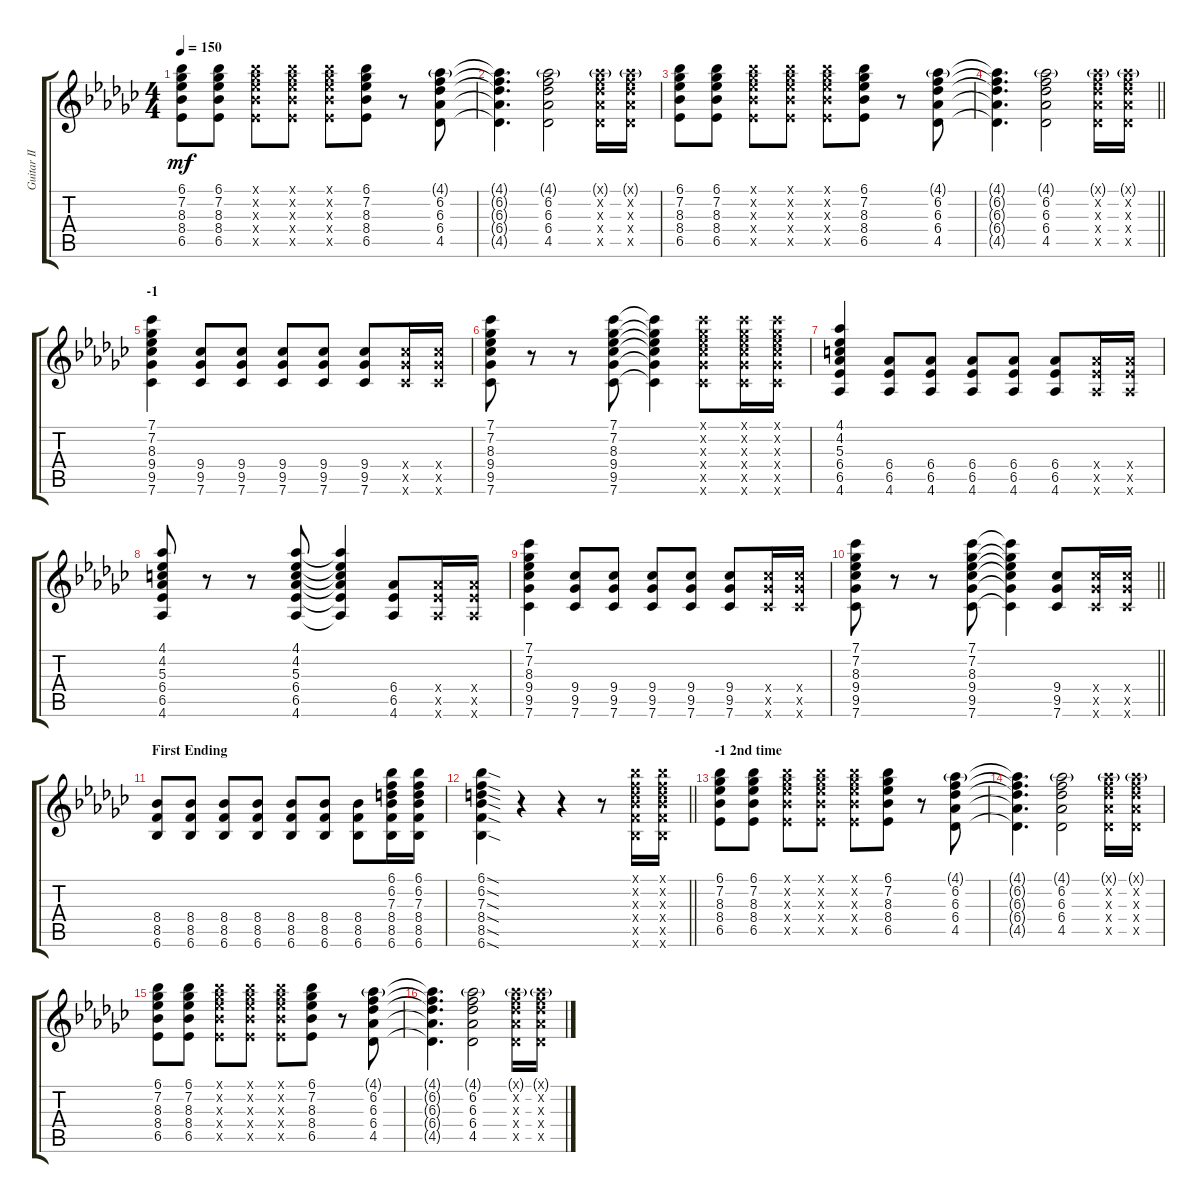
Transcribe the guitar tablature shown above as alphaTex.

\track ("Guitar II" "Guitar II") {instrument distortionguitar}
\staff {score tabs}
\tuning (E4 B3 G3 D3 A2 E2) {hide}
\ts (4 4)
\tempo 150
\clef g2
\ks ebminor
(6.1 7.2 8.3 8.4 6.5).8{dy mf} (6.1 7.2 8.3 8.4 6.5).8 (6.1{x} 7.2{x} 8.3{x} 8.4{x} 6.5{x}).8 (6.1{x} 7.2{x} 8.3{x} 8.4{x} 6.5{x}).8 (6.1{x} 7.2{x} 8.3{x} 8.4{x} 6.5{x}).8 (6.1 7.2 8.3 8.4 6.5).8 r.8 (4.1{g} 6.2 6.3 6.4 4.5).8 |
(4.1{t} 6.2{t} 6.3{t} 6.4{t} 4.5{t}).4{d} (4.1{g} 6.2 6.3 6.4 4.5).2 (4.1{g x} 6.2{x} 6.3{x} 6.4{x} 4.5{x}).16 (4.1{g x} 6.2{x} 6.3{x} 6.4{x} 4.5{x}).16 |
(6.1 7.2 8.3 8.4 6.5).8 (6.1 7.2 8.3 8.4 6.5).8 (6.1{x} 7.2{x} 8.3{x} 8.4{x} 6.5{x}).8 (6.1{x} 7.2{x} 8.3{x} 8.4{x} 6.5{x}).8 (6.1{x} 7.2{x} 8.3{x} 8.4{x} 6.5{x}).8 (6.1 7.2 8.3 8.4 6.5).8 r.8 (4.1{g} 6.2 6.3 6.4 4.5).8 |
\barLineRight lightlight
(4.1{t} 6.2{t} 6.3{t} 6.4{t} 4.5{t}).4{d} (4.1{g} 6.2 6.3 6.4 4.5).2 (4.1{g x} 6.2{x} 6.3{x} 6.4{x} 4.5{x}).16 (4.1{g x} 6.2{x} 6.3{x} 6.4{x} 4.5{x}).16 |
\section ("" "-1")
(7.1 7.2 8.3 9.4 9.5 7.6).4 (9.4 9.5 7.6).8 (9.4 9.5 7.6).8 (9.4 9.5 7.6).8 (9.4 9.5 7.6).8 (9.4 9.5 7.6).8 (9.4{x} 9.5{x} 7.6{x}).16 (9.4{x} 9.5{x} 7.6{x}).16 |
(7.1 7.2 8.3 9.4 9.5 7.6).8 r.8 r.8 (7.1 7.2 8.3 9.4 9.5 7.6).8 (7.1{t} 7.2{t} 8.3{t} 9.4{t} 9.5{t} 7.6{t}).4 (7.1{x} 7.2{x} 8.3{x} 9.4{x} 9.5{x} 7.6{x}).8 (7.1{x} 7.2{x} 8.3{x} 9.4{x} 9.5{x} 7.6{x}).16 (7.1{x} 7.2{x} 8.3{x} 9.4{x} 9.5{x} 7.6{x}).16 |
(4.1 4.2 5.3 6.4 6.5 4.6).4 (6.4 6.5 4.6).8 (6.4 6.5 4.6).8 (6.4 6.5 4.6).8 (6.4 6.5 4.6).8 (6.4 6.5 4.6).8 (6.4{x} 6.5{x} 4.6{x}).16 (6.4{x} 6.5{x} 4.6{x}).16 |
(4.1 4.2 5.3 6.4 6.5 4.6).8 r.8 r.8 (4.1 4.2 5.3 6.4 6.5 4.6).8 (4.1{t} 4.2{t} 5.3{t} 6.4{t} 6.5{t} 4.6{t}).4 (6.4 6.5 4.6).8 (6.4{x} 6.5{x} 4.6{x}).16 (6.4{x} 6.5{x} 4.6{x}).16 |
(7.1 7.2 8.3 9.4 9.5 7.6).4 (9.4 9.5 7.6).8 (9.4 9.5 7.6).8 (9.4 9.5 7.6).8 (9.4 9.5 7.6).8 (9.4 9.5 7.6).8 (9.4{x} 9.5{x} 7.6{x}).16 (9.4{x} 9.5{x} 7.6{x}).16 |
\barLineRight lightlight
(7.1 7.2 8.3 9.4 9.5 7.6).8 r.8 r.8 (7.1 7.2 8.3 9.4 9.5 7.6).8 (7.1{t} 7.2{t} 8.3{t} 9.4{t} 9.5{t} 7.6{t}).4 (9.4 9.5 7.6).8 (9.4{x} 9.5{x} 7.6{x}).16 (9.4{x} 9.5{x} 7.6{x}).16 |
\section ("" "First Ending")
(8.4 8.5 6.6).8 (8.4 8.5 6.6).8 (8.4 8.5 6.6).8 (8.4 8.5 6.6).8 (8.4 8.5 6.6).8 (8.4 8.5 6.6).8 (8.4 8.5 6.6).8 (6.1 6.2 7.3 8.4 8.5 6.6).16 (6.1 6.2 7.3 8.4 8.5 6.6).16 |
\barLineRight lightlight
(6.1{sod} 6.2{sod} 7.3{sod} 8.4{sod} 8.5{sod} 6.6{sod}).4 r.4 r.4 r.8 (6.1{x} 6.2{x} 7.3{x} 8.4{x} 8.5{x} 6.6{x}).16 (6.1{x} 6.2{x} 7.3{x} 8.4{x} 8.5{x} 6.6{x}).16 |
\section ("" "-1 2nd time")
(6.1 7.2 8.3 8.4 6.5).8 (6.1 7.2 8.3 8.4 6.5).8 (6.1{x} 7.2{x} 8.3{x} 8.4{x} 6.5{x}).8 (6.1{x} 7.2{x} 8.3{x} 8.4{x} 6.5{x}).8 (6.1{x} 7.2{x} 8.3{x} 8.4{x} 6.5{x}).8 (6.1 7.2 8.3 8.4 6.5).8 r.8 (4.1{g} 6.2 6.3 6.4 4.5).8 |
(4.1{t} 6.2{t} 6.3{t} 6.4{t} 4.5{t}).4{d} (4.1{g} 6.2 6.3 6.4 4.5).2 (4.1{g x} 6.2{x} 6.3{x} 6.4{x} 4.5{x}).16 (4.1{g x} 6.2{x} 6.3{x} 6.4{x} 4.5{x}).16 |
(6.1 7.2 8.3 8.4 6.5).8 (6.1 7.2 8.3 8.4 6.5).8 (6.1{x} 7.2{x} 8.3{x} 8.4{x} 6.5{x}).8 (6.1{x} 7.2{x} 8.3{x} 8.4{x} 6.5{x}).8 (6.1{x} 7.2{x} 8.3{x} 8.4{x} 6.5{x}).8 (6.1 7.2 8.3 8.4 6.5).8 r.8 (4.1{g} 6.2 6.3 6.4 4.5).8 |
(4.1{t} 6.2{t} 6.3{t} 6.4{t} 4.5{t}).4{d} (4.1{g} 6.2 6.3 6.4 4.5).2 (4.1{g x} 6.2{x} 6.3{x} 6.4{x} 4.5{x}).16 (4.1{g x} 6.2{x} 6.3{x} 6.4{x} 4.5{x}).16
